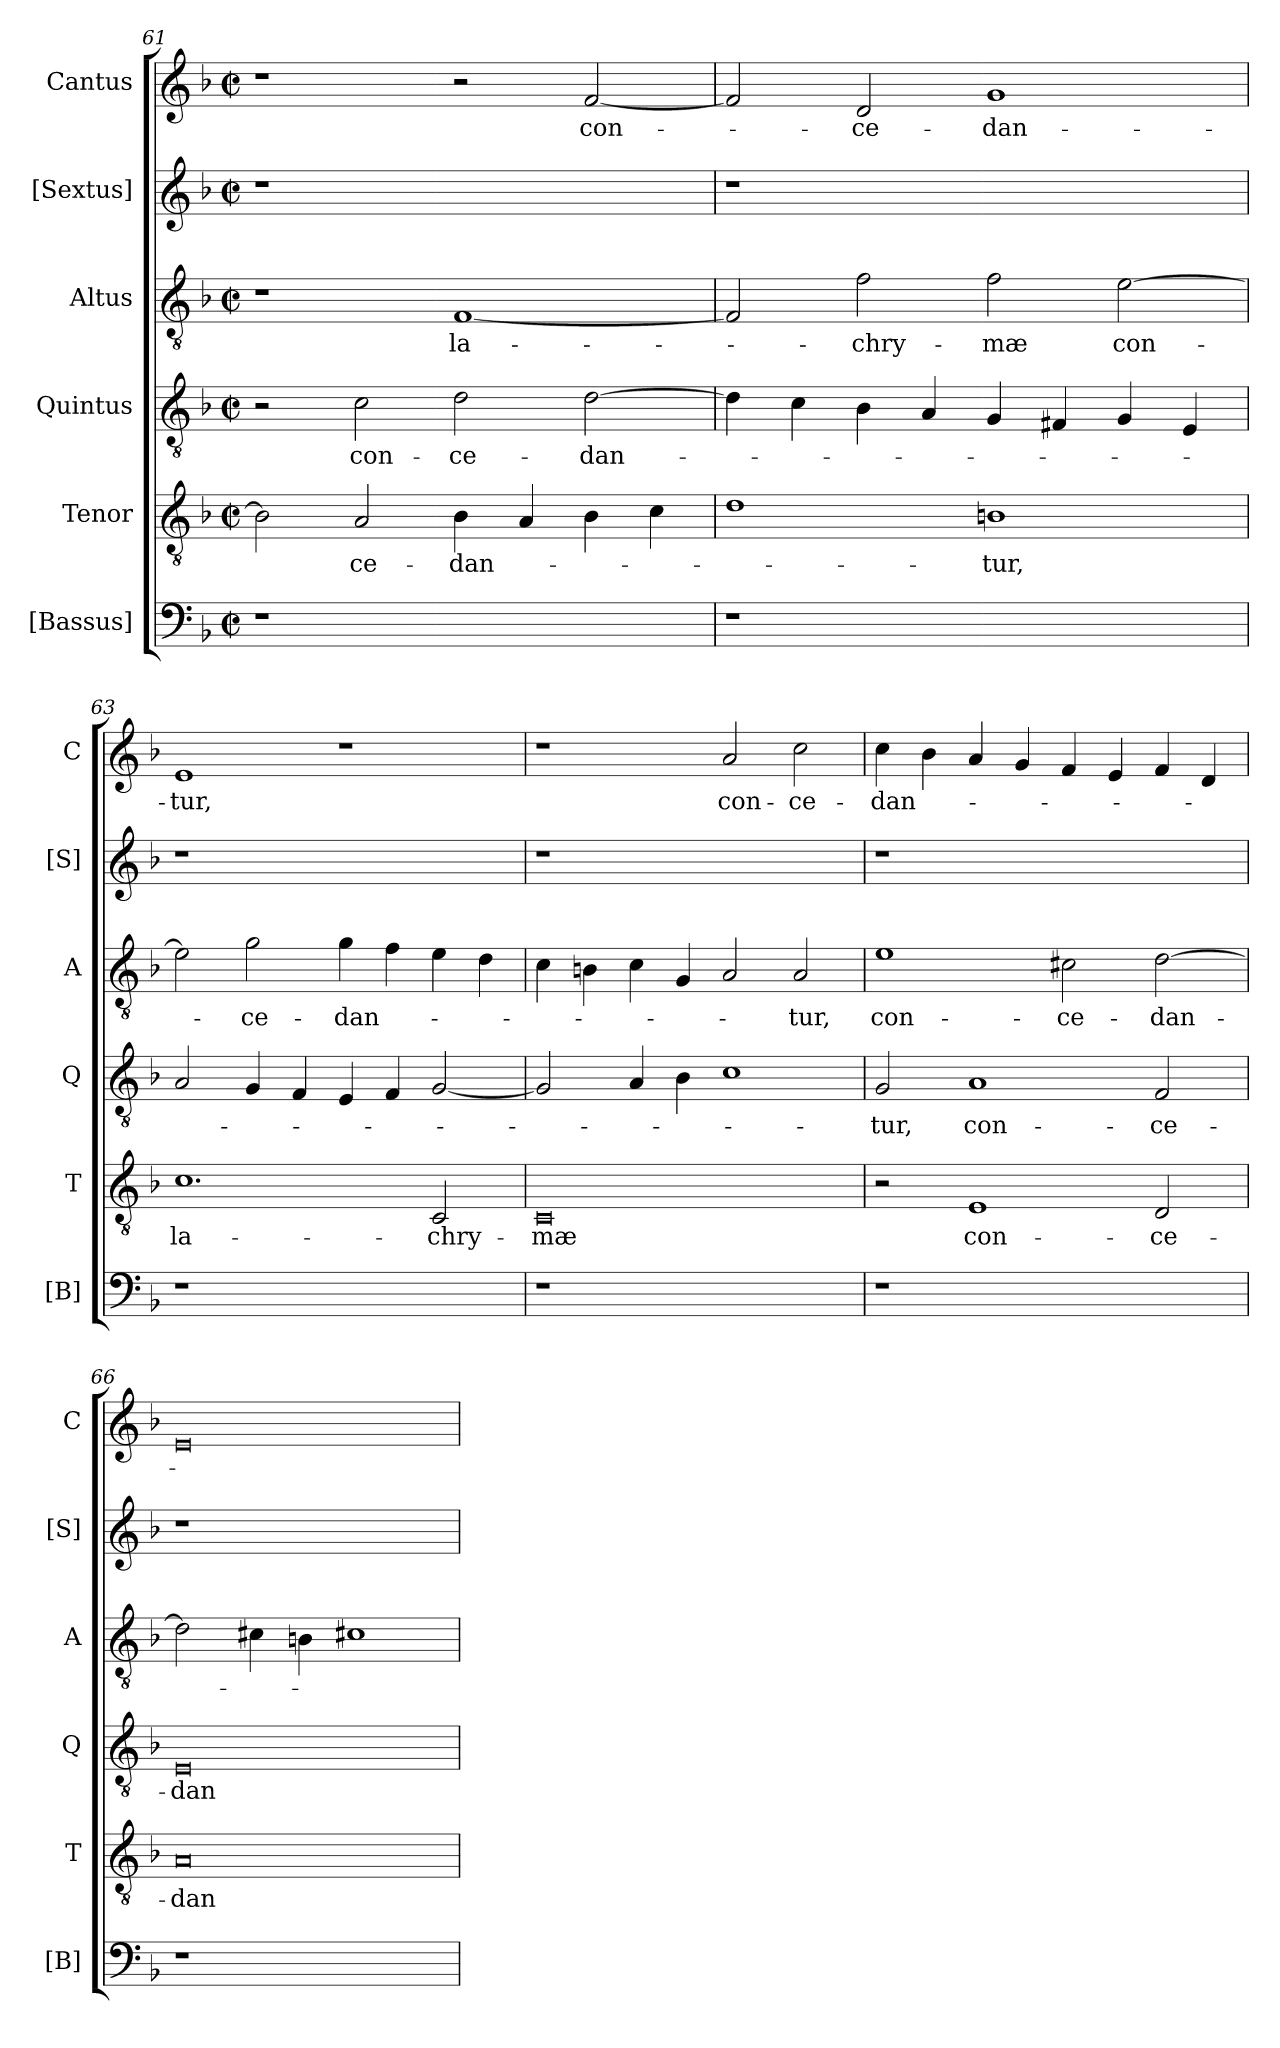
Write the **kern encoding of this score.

**kern	**kern	**text	**kern	**text	**kern	**text	**kern	**kern	**text
*part6	*part5	*part5	*part4	*part4	*part3	*part3	*part2	*part1	*part1
*staff6	*staff5	*staff5	*staff4	*staff4	*staff3	*staff3	*staff2	*staff1	*staff1
*I"[Bassus]	*I"Tenor	*	*I"Quintus	*	*I"Altus	*	*I"[Sextus]	*I"Cantus	*
*I'[B]	*I'T	*	*I'Q	*	*I'A	*	*I'[S]	*I'C	*
*clefF4	*clefGv2	*	*clefGv2	*	*clefGv2	*	*clefG2	*clefG2	*
*k[b-]	*k[b-]	*	*k[b-]	*	*k[b-]	*	*k[b-]	*k[b-]	*
*F:	*F:	*	*F:	*	*F:	*	*F:	*F:	*
*M2/2	*M2/2	*	*M2/2	*	*M2/2	*	*M2/2	*M2/2	*
*met(c|)	*met(c|)	*	*met(c|)	*	*met(c|)	*	*met(c|)	*met(c|)	*
=61	=61	=61	=61	=61	=61	=61	=61	=61	=61
1r	2B-\]	.	2r	.	1r	.	1r	1r	.
.	2A/	-ce-	2c\	con-	.	.	.	.	.
1ryy	4B-\	-dan-	2d\	-ce-	[1F/	la-	1ryy	2r	.
.	4A/	.	.	.	.	.	.	.	.
.	4B-\	.	[2d\	-dan-	.	.	.	[2f/	con-
.	4c\	.	.	.	.	.	.	.	.
=62	=62	=62	=62	=62	=62	=62	=62	=62	=62
1r	1d\	.	4d\]	.	2F/]	.	1r	2f/]	.
.	.	.	4c\	.	.	.	.	.	.
.	.	.	4B-\	.	2f\	-chry-	.	2d/	-ce-
.	.	.	4A/	.	.	.	.	.	.
1ryy	1Bn\	-tur,	4G/	.	2f\	-mæ	1ryy	1g/	-dan-
.	.	.	4F#X/	.	.	.	.	.	.
.	.	.	4G/	.	[2e\	con-	.	.	.
.	.	.	4E/	.	.	.	.	.	.
=63	=63	=63	=63	=63	=63	=63	=63	=63	=63
1r	1.c\	la-	2A/	.	2e\]	.	1r	1e/	-tur,
.	.	.	4G/	.	2g\	-ce-	.	.	.
.	.	.	4F/	.	.	.	.	.	.
1ryy	.	.	4E/	.	4g\	-dan-	1ryy	1r	.
.	.	.	4F/	.	4f\	.	.	.	.
.	2C/	-chry-	[2G/	.	4e\	.	.	.	.
.	.	.	.	.	4d\	.	.	.	.
=64	=64	=64	=64	=64	=64	=64	=64	=64	=64
1r	0C/	-mæ	2G/]	.	4c\	.	1r	1r	.
.	.	.	.	.	4Bn\	.	.	.	.
.	.	.	4A/	.	4c\	.	.	.	.
.	.	.	4B-\	.	4G/	.	.	.	.
1ryy	.	.	1c\	.	2A/	.	1ryy	2a/	con-
.	.	.	.	.	2A/	-tur,	.	2cc\	-ce-
=65	=65	=65	=65	=65	=65	=65	=65	=65	=65
1r	2r	.	2G/	-tur,	1e\	con-	1r	4cc\	-dan-
.	.	.	.	.	.	.	.	4b-\	.
.	1E/	con-	1A/	con-	.	.	.	4a/	.
.	.	.	.	.	.	.	.	4g/	.
1ryy	.	.	.	.	2c#X\	-ce-	1ryy	4f/	.
.	.	.	.	.	.	.	.	4e/	.
.	2D/	-ce-	2F/	-ce-	[2d\	-dan-	.	4f/	.
.	.	.	.	.	.	.	.	4d/	.
=66	=66	=66	=66	=66	=66	=66	=66	=66	=66
1r	0A/	-dan-	0E/	-dan-	2d\]	.	1r	0e/	.
.	.	.	.	.	4c#X\	.	.	.	.
.	.	.	.	.	4Bn\	.	.	.	.
1ryy	.	.	.	.	1c#X\	.	1ryy	.	.
=	=	=	=	=	=	=	=	=	=
*-	*-	*-	*-	*-	*-	*-	*-	*-	*-
